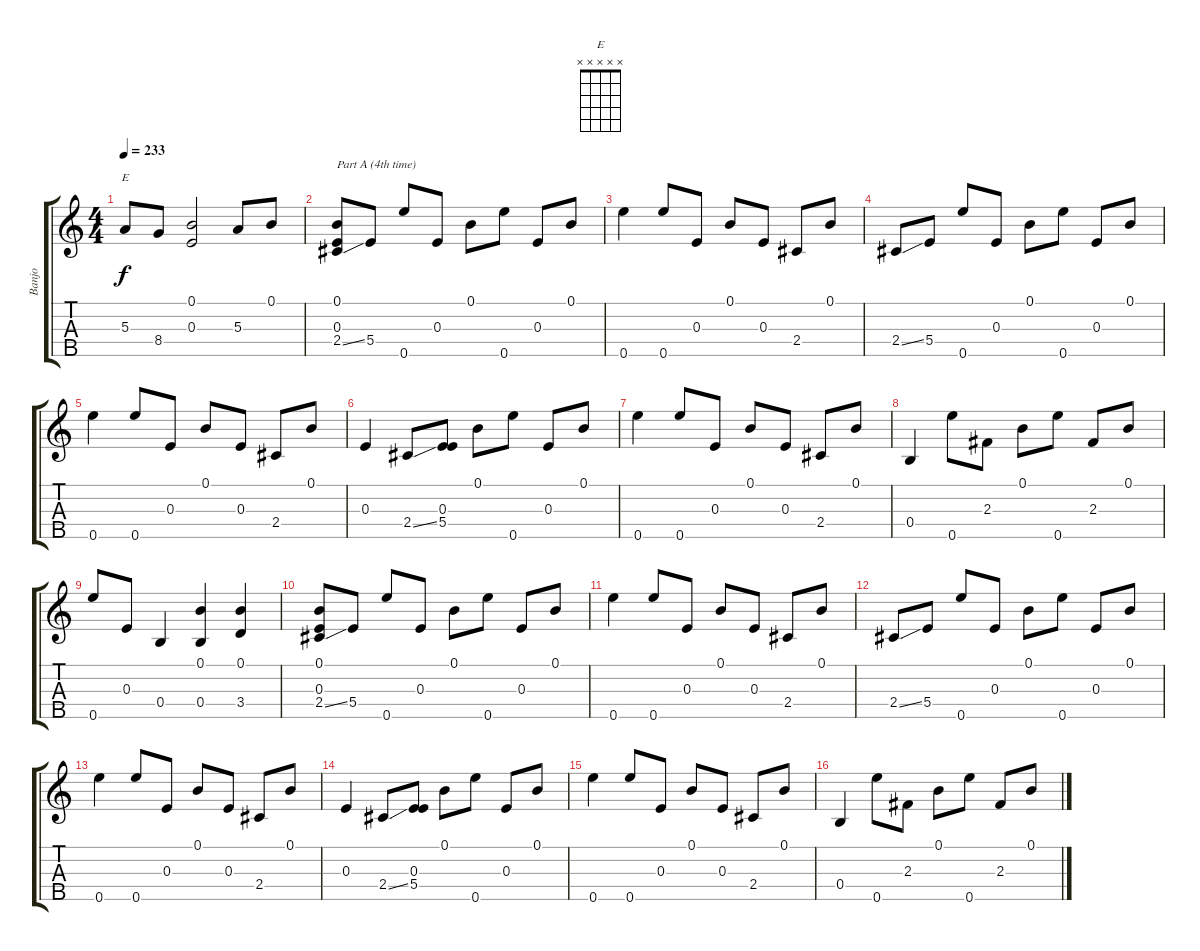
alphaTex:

\track ("Banjo" "Banjo") {instrument banjo}
\staff {score tabs}
\tuning (B3 Ab3 E3 B2 E4) {hide}
\displaytranspose 12
\chord ("E" x x x x x) {firstfret 0}
\ts (4 4)
\tempo 233
\clef g2
\ks c
5.3.8{ch "E" dy f} 8.4.8 (0.1 0.3).2 5.3.8 0.1.8 |
(0.1 0.3 2.4{ss}).8{txt "Part A (4th time)"} 5.4.8 0.5.8 0.3.8 0.1.8 0.5.8 0.3.8 0.1.8 |
0.5.4 0.5.8 0.3.8 0.1.8 0.3.8 2.4.8 0.1.8 |
2.4{ss}.8 5.4.8 0.5.8 0.3.8 0.1.8 0.5.8 0.3.8 0.1.8 |
0.5.4 0.5.8 0.3.8 0.1.8 0.3.8 2.4.8 0.1.8 |
0.3.4 2.4{ss}.8 (0.3 5.4).8 0.1.8 0.5.8 0.3.8 0.1.8 |
0.5.4 0.5.8 0.3.8 0.1.8 0.3.8 2.4.8 0.1.8 |
0.4.4 0.5.8 2.3.8 0.1.8 0.5.8 2.3.8 0.1.8 |
0.5.8 0.3.8 0.4.4 (0.1 0.4).4 (0.1 3.4).4 |
(0.1 0.3 2.4{ss}).8 5.4.8 0.5.8 0.3.8 0.1.8 0.5.8 0.3.8 0.1.8 |
0.5.4 0.5.8 0.3.8 0.1.8 0.3.8 2.4.8 0.1.8 |
2.4{ss}.8 5.4.8 0.5.8 0.3.8 0.1.8 0.5.8 0.3.8 0.1.8 |
0.5.4 0.5.8 0.3.8 0.1.8 0.3.8 2.4.8 0.1.8 |
0.3.4 2.4{ss}.8 (0.3 5.4).8 0.1.8 0.5.8 0.3.8 0.1.8 |
0.5.4 0.5.8 0.3.8 0.1.8 0.3.8 2.4.8 0.1.8 |
0.4.4 0.5.8 2.3.8 0.1.8 0.5.8 2.3.8 0.1.8
